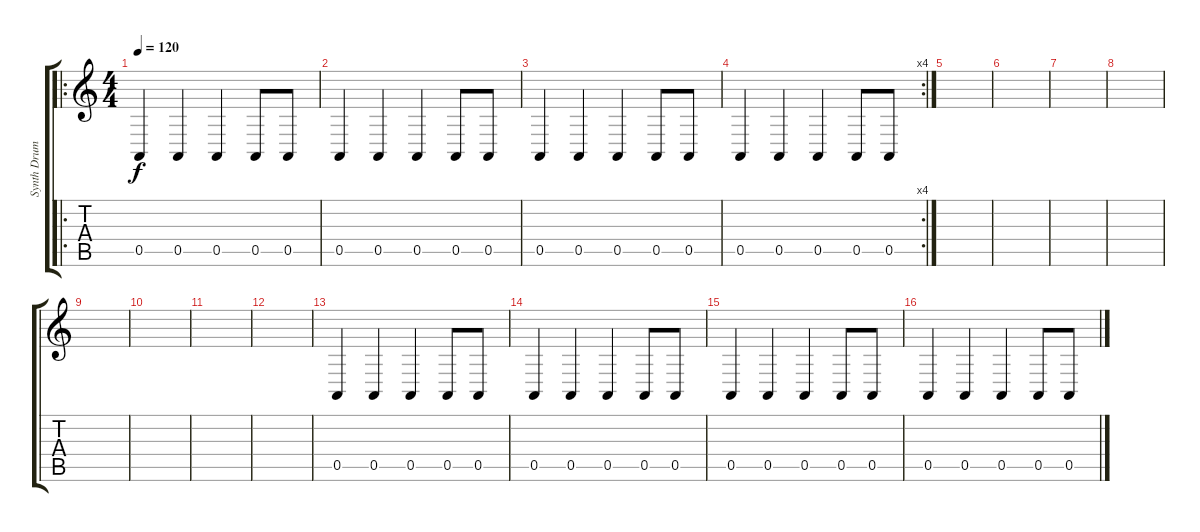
\track ("Synth Drum Overdub" "Synth Drum") {instrument synthdrum}
\staff {score tabs}
\tuning (E4 B3 G3 D3 A2 E2) {hide}
\ro
\ts (4 4)
\tempo 120
\clef g2
\ks c
0.5.4{dy f} 0.5.4 0.5.4 0.5.8 0.5.8 |
0.5.4 0.5.4 0.5.4 0.5.8 0.5.8 |
0.5.4 0.5.4 0.5.4 0.5.8 0.5.8 |
\rc 4
0.5.4 0.5.4 0.5.4 0.5.8 0.5.8 |
|
|
|
|
|
|
|
|
0.5.4 0.5.4 0.5.4 0.5.8 0.5.8 |
0.5.4 0.5.4 0.5.4 0.5.8 0.5.8 |
0.5.4 0.5.4 0.5.4 0.5.8 0.5.8 |
0.5.4 0.5.4 0.5.4 0.5.8 0.5.8
